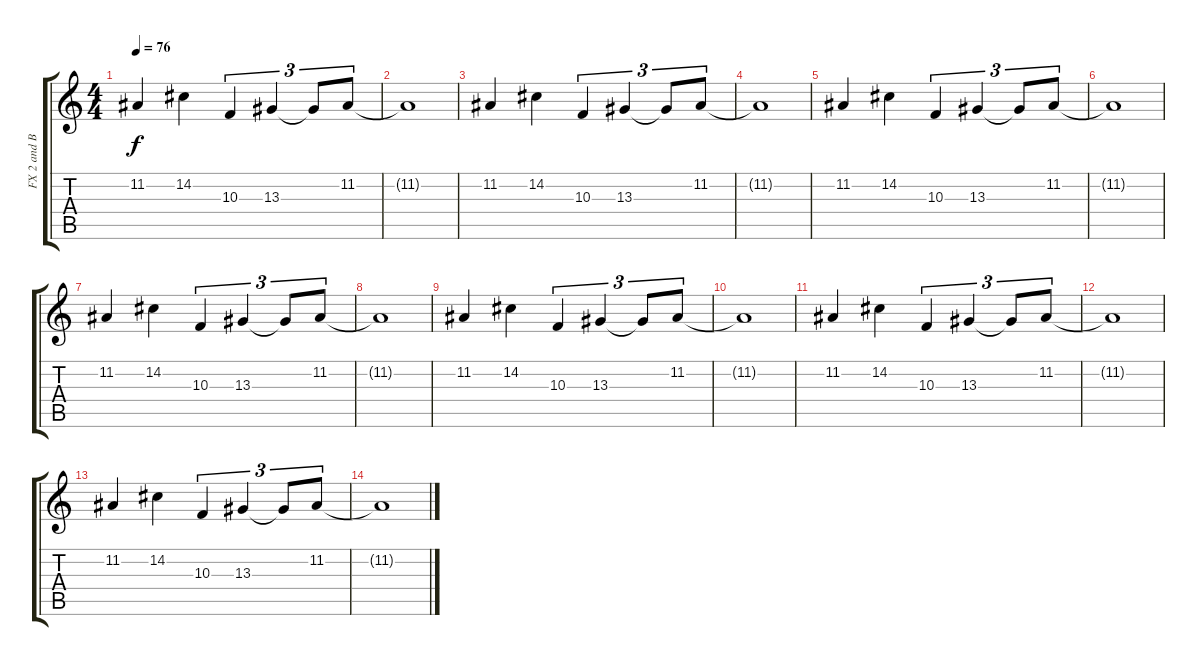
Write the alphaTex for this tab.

\track ("FX 2 and Backing Overdub Vocals arr. for" "FX 2 and B") {instrument fx1rain}
\staff {score tabs}
\tuning (E4 B3 G3 D3 A2 E2) {hide}
\ts (4 4)
\tempo 76
\clef g2
\ks c
11.2.4{dy f} 14.2.4 10.3.4{tu (3 2)} 13.3.4{tu (3 2)} 13.3{t}.8{tu (3 2)} 11.2.8{tu (3 2)} |
11.2{t}.1 |
11.2.4 14.2.4 10.3.4{tu (3 2)} 13.3.4{tu (3 2)} 13.3{t}.8{tu (3 2)} 11.2.8{tu (3 2)} |
11.2{t}.1 |
11.2.4 14.2.4 10.3.4{tu (3 2)} 13.3.4{tu (3 2)} 13.3{t}.8{tu (3 2)} 11.2.8{tu (3 2)} |
11.2{t}.1 |
11.2.4 14.2.4 10.3.4{tu (3 2)} 13.3.4{tu (3 2)} 13.3{t}.8{tu (3 2)} 11.2.8{tu (3 2)} |
11.2{t}.1 |
11.2.4 14.2.4 10.3.4{tu (3 2)} 13.3.4{tu (3 2)} 13.3{t}.8{tu (3 2)} 11.2.8{tu (3 2)} |
11.2{t}.1 |
11.2.4 14.2.4 10.3.4{tu (3 2)} 13.3.4{tu (3 2)} 13.3{t}.8{tu (3 2)} 11.2.8{tu (3 2)} |
11.2{t}.1 |
11.2.4 14.2.4 10.3.4{tu (3 2)} 13.3.4{tu (3 2)} 13.3{t}.8{tu (3 2)} 11.2.8{tu (3 2)} |
11.2{t}.1
